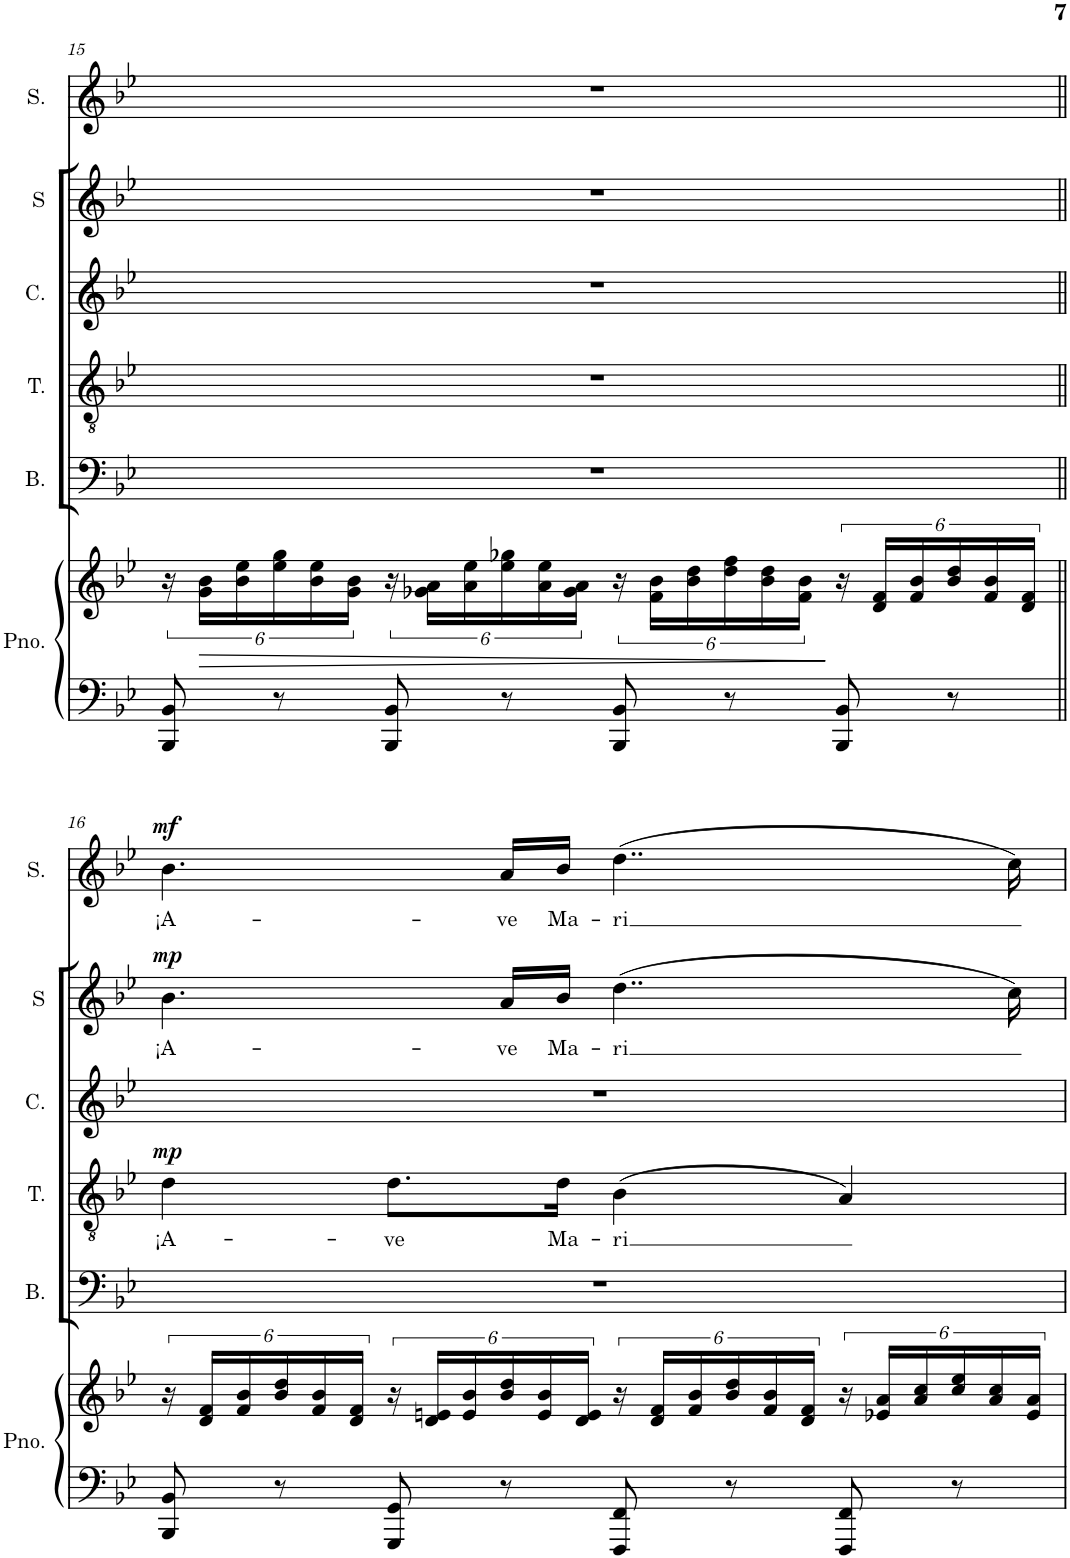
**kern	**kern	**dynam	**kern	**kern	**text	**dynam	**kern	**kern	**text	**dynam	**kern	**text	**dynam
*part6	*part6	*part6	*part5	*part4	*part4	*part4	*part3	*part2	*part2	*part2	*part1	*part1	*part1
*staff7	*staff6	*staff6/7	*staff5	*staff4	*staff4	*staff4	*staff3	*staff2	*staff2	*staff2	*staff1	*staff1	*staff1
*I"Piano	*	*	*I"Bajo	*I"Tenor	*	*	*I"Contralto	*I"Soprano	*	*	*I"Solista	*	*
*I'Pno.	*	*	*I'B.	*I'T.	*	*	*I'C.	*I'S	*	*	*I'S.	*	*
!!LO:PB:g=z
*clefF4	*clefG2	*	*clefF4	*clefGv2	*	*	*clefG2	*clefG2	*	*	*clefG2	*	*
*k[b-e-]	*k[b-e-]	*	*k[b-e-]	*k[b-e-]	*	*	*k[b-e-]	*k[b-e-]	*	*	*k[b-e-]	*	*
*M4/4	*M4/4	*	*M4/4	*M4/4	*	*	*M4/4	*M4/4	*	*	*M4/4	*	*
*met(c)	*met(c)	*	*met(c)	*met(c)	*	*	*met(c)	*met(c)	*	*	*met(c)	*	*
=15	=15	=15	=15	=15	=15	=15	=15	=15	=15	=15	=15	=15	=15
8BBB-/ 8BB-/	24r	.	1r	1r	.	.	1r	1r	.	.	1r	.	.
!	!	!LO:HP:b	!	!	!	!	!	!	!	!	!	!	!
.	24g\ 24b-\LL	>	.	.	.	.	.	.	.	.	.	.	.
.	24b-\ 24ee-\	.	.	.	.	.	.	.	.	.	.	.	.
8r	24ee-\ 24gg\	.	.	.	.	.	.	.	.	.	.	.	.
.	24b-\ 24ee-\	.	.	.	.	.	.	.	.	.	.	.	.
.	24g\ 24b-\JJ	.	.	.	.	.	.	.	.	.	.	.	.
8BBB-/ 8BB-/	24r	.	.	.	.	.	.	.	.	.	.	.	.
.	24g-X\ 24a\LL	.	.	.	.	.	.	.	.	.	.	.	.
.	24a\ 24ee-\	.	.	.	.	.	.	.	.	.	.	.	.
8r	24ee-\ 24gg-X\	.	.	.	.	.	.	.	.	.	.	.	.
.	24a\ 24ee-\	.	.	.	.	.	.	.	.	.	.	.	.
.	24g-\ 24a\JJ	.	.	.	.	.	.	.	.	.	.	.	.
8BBB-/ 8BB-/	24r	.	.	.	.	.	.	.	.	.	.	.	.
.	24f\ 24b-\LL	.	.	.	.	.	.	.	.	.	.	.	.
.	24b-\ 24dd\	.	.	.	.	.	.	.	.	.	.	.	.
8r	24dd\ 24ff\	.	.	.	.	.	.	.	.	.	.	.	.
.	24b-\ 24dd\	.	.	.	.	.	.	.	.	.	.	.	.
.	24f\ 24b-\JJ	.	.	.	.	.	.	.	.	.	.	.	.
8BBB-/ 8BB-/	24r	]	.	.	.	.	.	.	.	.	.	.	.
.	24d/ 24f/LL	.	.	.	.	.	.	.	.	.	.	.	.
.	24f/ 24b-/	.	.	.	.	.	.	.	.	.	.	.	.
8r	24b-/ 24dd/	.	.	.	.	.	.	.	.	.	.	.	.
.	24f/ 24b-/	.	.	.	.	.	.	.	.	.	.	.	.
.	24d/ 24f/JJ	.	.	.	.	.	.	.	.	.	.	.	.
!!LO:LB:g=z
=16||	=16||	=16||	=16||	=16||	=16||	=16||	=16||	=16||	=16||	=16||	=16||	=16||	=16||
!	!	!	!	!	!LO:LY:b	!LO:DY:a	!	!	!LO:LY:b	!LO:DY:a	!	!LO:LY:b	!LO:DY:a
8BBB-/ 8BB-/	24r	.	1r	4d\	¡A-	mp	1r	4.b-\	¡A-	mp	4.b-\	¡A-	mf
.	24d/ 24f/LL	.	.	.	.	.	.	.	.	.	.	.	.
.	24f/ 24b-/	.	.	.	.	.	.	.	.	.	.	.	.
8r	24b-/ 24dd/	.	.	.	.	.	.	.	.	.	.	.	.
.	24f/ 24b-/	.	.	.	.	.	.	.	.	.	.	.	.
.	24d/ 24f/JJ	.	.	.	.	.	.	.	.	.	.	.	.
!	!	!	!	!	!LO:LY:b	!	!	!	!	!	!	!	!
8GGG/ 8GG/	24r	.	.	8.d\L	-ve	.	.	.	.	.	.	.	.
.	24d/ 24en/LL	.	.	.	.	.	.	.	.	.	.	.	.
.	24e/ 24b-/	.	.	.	.	.	.	.	.	.	.	.	.
!	!	!	!	!	!	!	!	!	!LO:LY:b	!	!	!LO:LY:b	!
8r	24b-/ 24dd/	.	.	.	.	.	.	16a/LL	-ve	.	16a/LL	-ve	.
.	24e/ 24b-/	.	.	.	.	.	.	.	.	.	.	.	.
!	!	!	!	!	!LO:LY:b	!	!	!	!LO:LY:b	!	!	!LO:LY:b	!
.	.	.	.	16d\Jk	Ma-	.	.	16b-/JJ	Ma-	.	16b-/JJ	Ma-	.
.	24d/ 24e/JJ	.	.	.	.	.	.	.	.	.	.	.	.
!	!	!	!	!	!LO:LY:b	!	!	!	!LO:LY:b	!	!	!LO:LY:b	!
8FFF/ 8FF/	24r	.	.	(4B-\	-ri	.	.	(4..dd\	-ri	.	(4..dd\	-ri	.
.	24d/ 24f/LL	.	.	.	.	.	.	.	.	.	.	.	.
.	24f/ 24b-/	.	.	.	.	.	.	.	.	.	.	.	.
8r	24b-/ 24dd/	.	.	.	.	.	.	.	.	.	.	.	.
.	24f/ 24b-/	.	.	.	.	.	.	.	.	.	.	.	.
.	24d/ 24f/JJ	.	.	.	.	.	.	.	.	.	.	.	.
8FFF/ 8FF/	24r	.	.	4A/)	.	.	.	.	.	.	.	.	.
.	24e-X/ 24a/LL	.	.	.	.	.	.	.	.	.	.	.	.
.	24a/ 24cc/	.	.	.	.	.	.	.	.	.	.	.	.
8r	24cc/ 24ee-/	.	.	.	.	.	.	.	.	.	.	.	.
.	24a/ 24cc/	.	.	.	.	.	.	.	.	.	.	.	.
.	.	.	.	.	.	.	.	16cc\)	.	.	16cc\)	.	.
.	24e-/ 24a/JJ	.	.	.	.	.	.	.	.	.	.	.	.
=	=	=	=	=	=	=	=	=	=	=	=	=	=
*-	*-	*-	*-	*-	*-	*-	*-	*-	*-	*-	*-	*-	*-
